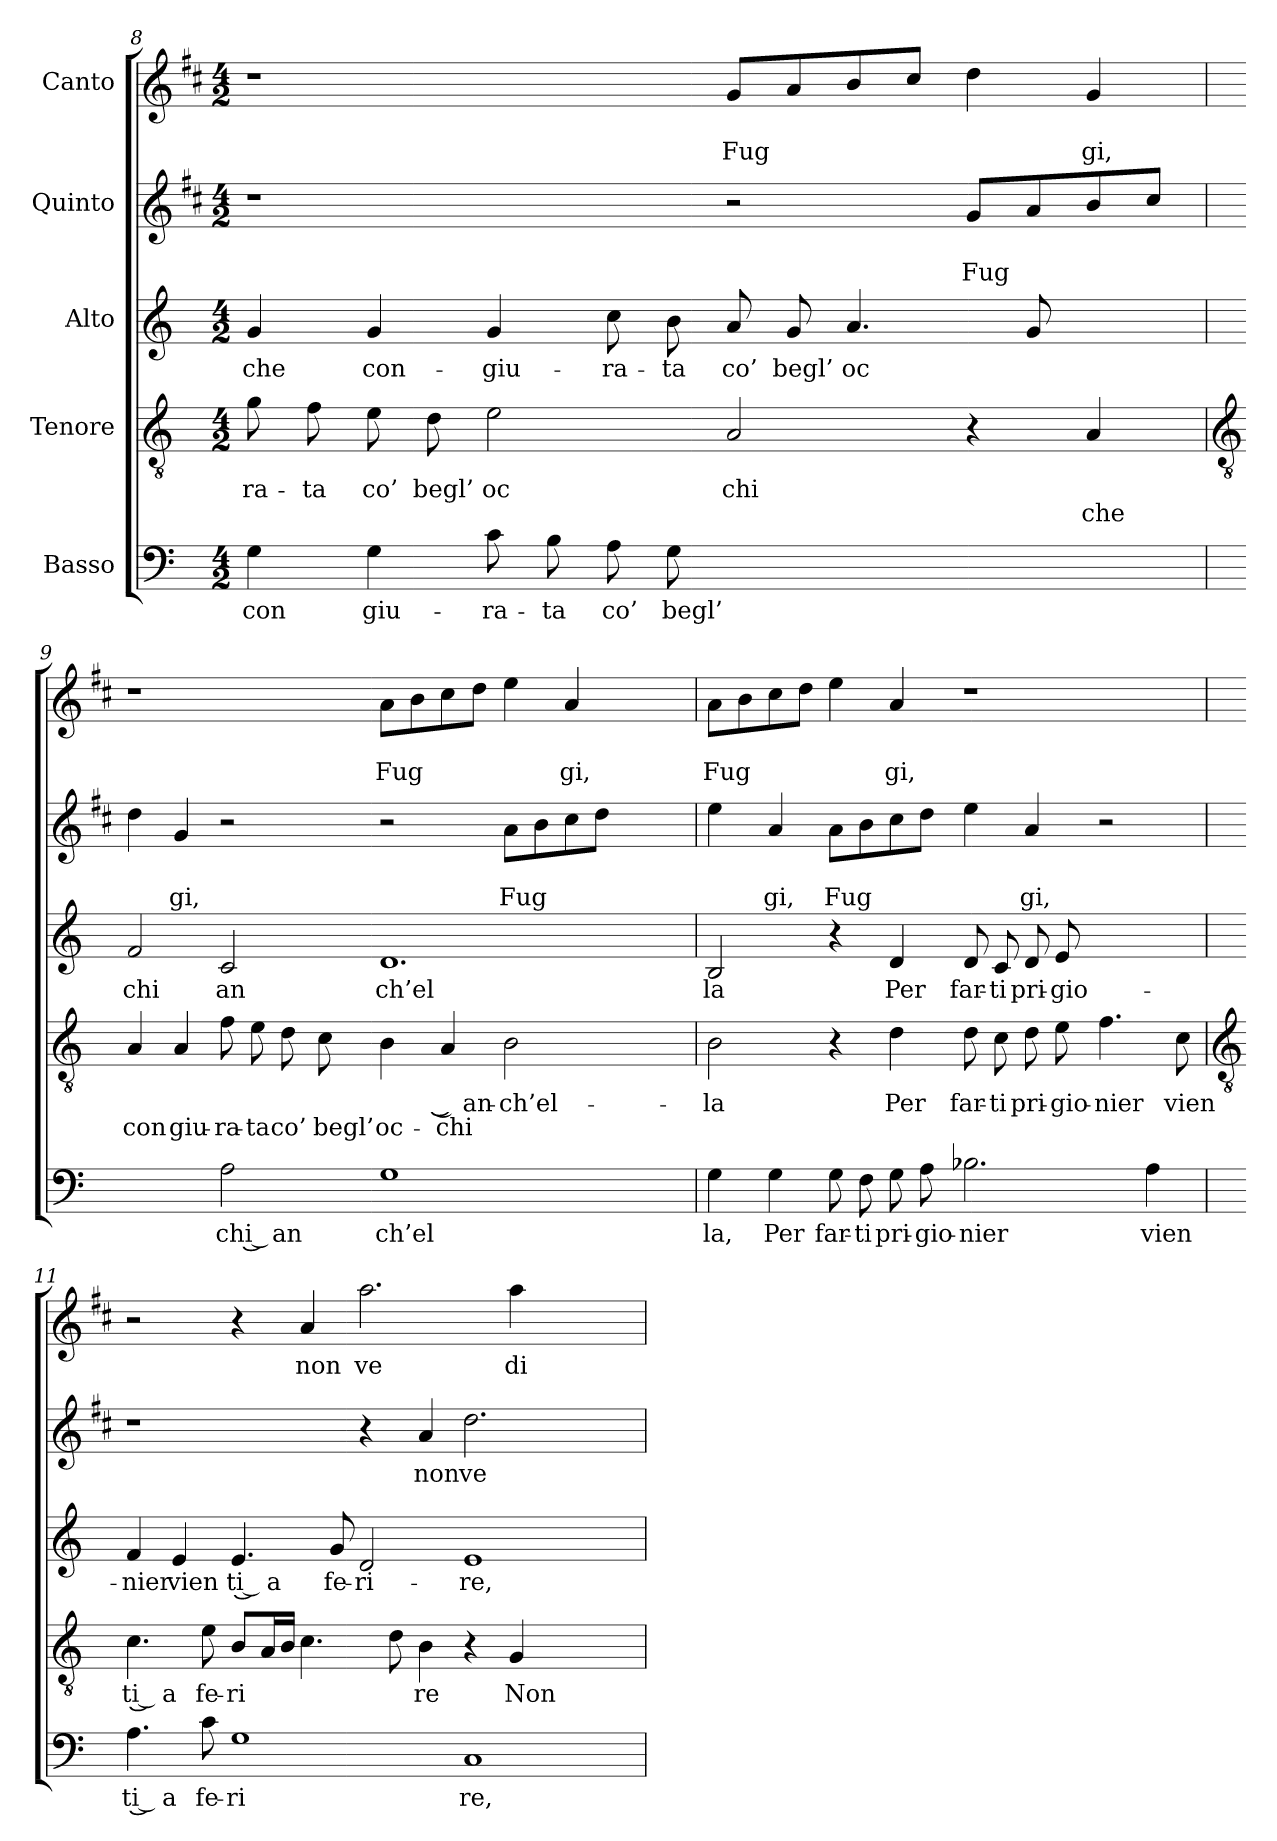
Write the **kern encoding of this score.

**kern	**text	**kern	**text	**text	**kern	**text	**kern	**text	**text	**kern	**text	**text
*part5	*part5	*part4	*part4	*part4	*part3	*part3	*part2	*part2	*part2	*part1	*part1	*part1
*staff5	*staff5	*staff4	*staff4	*staff4	*staff3	*staff3	*staff2	*staff2	*staff2	*staff1	*staff1	*staff1
*I"Basso	*	*I"Tenore	*	*	*I"Alto	*	*I"Quinto	*	*	*I"Canto	*	*
*clefF4	*	*clefGv2	*	*	*clefG2	*	*clefG2	*	*	*clefG2	*	*
*	*	*	*	*	*	*	*ITrd1c2	*	*	*ITrd1c2	*	*
*k[]	*	*k[]	*	*	*k[]	*	*k[]	*	*	*k[]	*	*
*C:	*	*C:	*	*	*C:	*	*C:	*	*	*C:	*	*
*M4/2	*	*M4/2	*	*	*M4/2	*	*M4/2	*	*	*M4/2	*	*
=8	=8	=8	=8	=8	=8	=8	=8	=8	=8	=8	=8	=8
!	!LO:LY:b	!	!LO:LY:b	!	!	!LO:LY:b	!	!	!	!	!	!
4G	con	8g	-ra-	.	4g	che	1r	.	.	1r	.	.
!	!	!	!LO:LY:b	!	!	!	!	!	!	!	!	!
.	.	8f	-ta	.	.	.	.	.	.	.	.	.
!	!LO:LY:b	!	!LO:LY:b	!	!	!LO:LY:b	!	!	!	!	!	!
4G	giu-	8e	co’	.	4g	con-	.	.	.	.	.	.
!	!	!	!LO:LY:b	!	!	!	!	!	!	!	!	!
.	.	8d	begl’	.	.	.	.	.	.	.	.	.
!	!LO:LY:b	!	!LO:LY:b	!	!	!LO:LY:b	!	!	!	!	!	!
8c	-ra-	2e	oc	.	4g	-giu-	.	.	.	.	.	.
!	!LO:LY:b	!	!	!	!	!	!	!	!	!	!	!
8B	-ta	.	.	.	.	.	.	.	.	.	.	.
!	!LO:LY:b	!	!	!	!	!LO:LY:b	!	!	!	!	!	!
8A	co’	.	.	.	8cc	-ra-	.	.	.	.	.	.
!	!LO:LY:b	!	!	!	!	!LO:LY:b	!	!	!	!	!	!
8G	begl’	.	.	.	8b	-ta	.	.	.	.	.	.
!	!LO:LY:b	!	!LO:LY:b	!	!	!LO:LY:b	!	!	!	!	!	!LO:LY:b
[1Fyy	oc	2A	chi	.	8a	co’	2r	.	.	8fL	.	Fug
!	!	!	!	!	!	!LO:LY:b	!	!	!	!	!	!
.	.	.	.	.	8g	begl’	.	.	.	8g	.	.
!	!	!	!	!	!	!LO:LY:b	!	!	!	!	!	!
.	.	.	.	.	4.a	oc	.	.	.	8a	.	.
.	.	.	.	.	.	.	.	.	.	8bJ	.	.
!	!	!	!	!	!	!	!	!	!LO:LY:b	!	!	!
.	.	4r	.	.	.	.	8fL	.	Fug	4cc	.	.
.	.	.	.	.	8g	.	8g	.	.	.	.	.
!	!	!	!	!LO:LY:b	!	!	!	!	!	!	!	!LO:LY:b
.	.	4A	.	che	4ryy	.	8a	.	.	4f	.	gi,
.	.	.	.	.	.	.	8bJ	.	.	.	.	.
!!LO:LB:g=z
=9	=9	=9	=9	=9	=9	=9	=9	=9	=9	=9	=9	=9
*	*	*clefGv2	*	*	*	*	*	*	*	*	*	*
!	!	!	!	!LO:LY:b	!	!LO:LY:b	!	!	!	!	!	!
2Fyy]	.	4A	.	con	2f	chi	4cc	.	.	1r	.	.
!	!	!	!	!LO:LY:b	!	!	!	!	!LO:LY:b	!	!	!
.	.	4A	.	giu-	.	.	4f	.	gi,	.	.	.
!	!LO:LY:b	!	!	!LO:LY:b	!	!LO:LY:b	!	!	!	!	!	!
2A	chi͜ an	8f	.	-ra-	2c	an	2r	.	.	.	.	.
!	!	!	!	!LO:LY:b	!	!	!	!	!	!	!	!
.	.	8e	.	-ta	.	.	.	.	.	.	.	.
!	!	!	!	!LO:LY:b	!	!	!	!	!	!	!	!
.	.	8d	.	co’	.	.	.	.	.	.	.	.
!	!	!	!	!LO:LY:b	!	!	!	!	!	!	!	!
.	.	8c	.	begl’	.	.	.	.	.	.	.	.
!	!LO:LY:b	!	!	!LO:LY:b	!	!LO:LY:b	!	!	!	!	!	!LO:LY:b
1G	ch’el	4B	.	oc-	1.d	ch’el	2r	.	.	8gL	.	Fug
.	.	.	.	.	.	.	.	.	.	8a	.	.
!	!	!	!LO:LY:b	!LO:LY:b	!	!	!	!	!	!	!	!
.	.	4A	-͜ an-	-chi	.	.	.	.	.	8b	.	.
.	.	.	.	.	.	.	.	.	.	8ccJ	.	.
!	!	!	!LO:LY:b	!	!	!	!	!	!LO:LY:b	!	!	!
.	.	2B	ch’el-	.	.	.	8gL	.	Fug	4dd	.	.
.	.	.	.	.	.	.	8a	.	.	.	.	.
!	!	!	!	!	!	!	!	!	!	!	!	!LO:LY:b
.	.	.	.	.	.	.	8b	.	.	4g	.	gi,
.	.	.	.	.	.	.	8ccJ	.	.	.	.	.
2ryy	.	2ryy	.	.	.	.	2ryy	.	.	2ryy	.	.
=10	=10	=10	=10	=10	=10	=10	=10	=10	=10	=10	=10	=10
!	!LO:LY:b	!	!LO:LY:b	!	!	!LO:LY:b	!	!	!	!	!	!LO:LY:b
4G	la,	2B	-la	.	2B	la	4dd	.	.	8gL	.	Fug
.	.	.	.	.	.	.	.	.	.	8a	.	.
!	!LO:LY:b	!	!	!	!	!	!	!	!LO:LY:b	!	!	!
4G	Per	.	.	.	.	.	4g	.	gi,	8b	.	.
.	.	.	.	.	.	.	.	.	.	8ccJ	.	.
!	!LO:LY:b	!	!	!	!	!	!	!	!LO:LY:b	!	!	!
8G	far-	4r	.	.	4r	.	8gL	.	Fug	4dd	.	.
!	!LO:LY:b	!	!	!	!	!	!	!	!	!	!	!
8F	-ti	.	.	.	.	.	8a	.	.	.	.	.
!	!LO:LY:b	!	!LO:LY:b	!	!	!LO:LY:b	!	!	!	!	!	!LO:LY:b
8G	pri-	4d	Per	.	4d	Per	8b	.	.	4g	.	gi,
!	!LO:LY:b	!	!	!	!	!	!	!	!	!	!	!
8A	-gio-	.	.	.	.	.	8ccJ	.	.	.	.	.
!	!LO:LY:b	!	!LO:LY:b	!	!	!LO:LY:b	!	!	!	!	!	!
2.B-X	-nier	8d	far-	.	8d	far-	4dd	.	.	1r	.	.
!	!	!	!LO:LY:b	!	!	!LO:LY:b	!	!	!	!	!	!
.	.	8c	-ti	.	8c	-ti	.	.	.	.	.	.
!	!	!	!LO:LY:b	!	!	!LO:LY:b	!	!	!LO:LY:b	!	!	!
.	.	8d	pri-	.	8d	pri-	4g	.	gi,	.	.	.
!	!	!	!LO:LY:b	!	!	!LO:LY:b	!	!	!	!	!	!
.	.	8e	-gio-	.	8e	-gio-	.	.	.	.	.	.
!	!	!	!LO:LY:b	!	!	!	!	!	!	!	!	!
.	.	4.f	-nier	.	2ryy	.	2r	.	.	.	.	.
!	!LO:LY:b	!	!	!	!	!	!	!	!	!	!	!
4A	vien	.	.	.	.	.	.	.	.	.	.	.
!	!	!	!LO:LY:b	!	!	!	!	!	!	!	!	!
.	.	8c	vien	.	.	.	.	.	.	.	.	.
!!LO:LB:g=z
=11	=11	=11	=11	=11	=11	=11	=11	=11	=11	=11	=11	=11
*	*	*clefGv2	*	*	*	*	*	*	*	*	*	*
!	!LO:LY:b	!	!LO:LY:b	!	!	!LO:LY:b	!	!	!	!	!	!
4.A	ti͜ a	4.c	ti͜ a	.	4f	-nier	1r	.	.	2r	.	.
!	!	!	!	!	!	!LO:LY:b	!	!	!	!	!	!
.	.	.	.	.	4e	vien	.	.	.	.	.	.
!	!LO:LY:b	!	!LO:LY:b	!	!	!	!	!	!	!	!	!
8c	fe-	8e	fe-	.	.	.	.	.	.	.	.	.
!	!LO:LY:b	!	!LO:LY:b	!	!	!LO:LY:b	!	!	!	!	!	!
1G	-ri	8BL	-ri	.	4.e	ti͜ a	.	.	.	4r	.	.
.	.	16AL	.	.	.	.	.	.	.	.	.	.
.	.	16BJJ	.	.	.	.	.	.	.	.	.	.
!	!	!	!	!	!	!	!	!	!	!	!LO:LY:b	!
.	.	4.c	.	.	.	.	.	.	.	4g	non	.
!	!	!	!	!	!	!LO:LY:b	!	!	!	!	!	!
.	.	.	.	.	8g	fe-	.	.	.	.	.	.
!	!	!	!	!	!	!LO:LY:b	!	!	!	!	!LO:LY:b	!
.	.	.	.	.	2d	-ri-	4r	.	.	2.gg	ve	.
.	.	8d	.	.	.	.	.	.	.	.	.	.
!	!	!	!LO:LY:b	!	!	!	!	!LO:LY:b	!	!	!	!
.	.	4B	re	.	.	.	4g	non	.	.	.	.
!	!LO:LY:b	!	!	!	!	!LO:LY:b	!	!LO:LY:b	!	!	!	!
1C	re,	4r	.	.	1e	-re,	2.cc	ve	.	.	.	.
!	!	!	!LO:LY:b	!	!	!	!	!	!	!	!LO:LY:b	!
.	.	4G	Non	.	.	.	.	.	.	4gg	di	.
.	.	2ryy	.	.	.	.	.	.	.	2ryy	.	.
.	.	.	.	.	.	.	4ryy	.	.	.	.	.
=	=	=	=	=	=	=	=	=	=	=	=	=
*-	*-	*-	*-	*-	*-	*-	*-	*-	*-	*-	*-	*-
